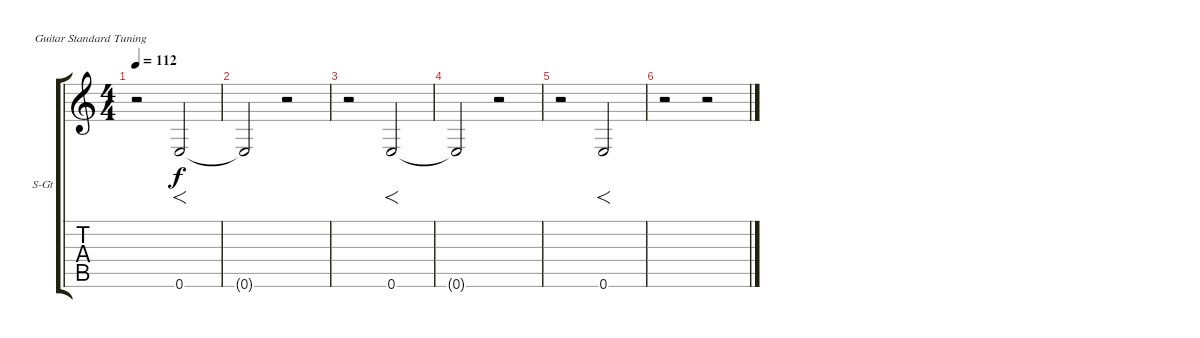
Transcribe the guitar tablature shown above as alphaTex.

\bracketExtendMode groupsimilarinstruments
\firstSystemTrackNameOrientation horizontal
\otherSystemsTrackNameOrientation horizontal
\track ("Keyboards" "S-Gt") {instrument stringensemble1}
\staff {score tabs}
\tuning (E4 B3 G3 D3 A2 E2)
\displaytranspose 12
\ts (4 4)
\tempo 112
\clef g2
\ks c
r.2{dy f} 0.6.2{f} |
0.6{t}.2 r.2 |
r.2 0.6.2{f} |
0.6{t}.2 r.2 |
r.2 0.6.2{f} |
r.2 r.2
